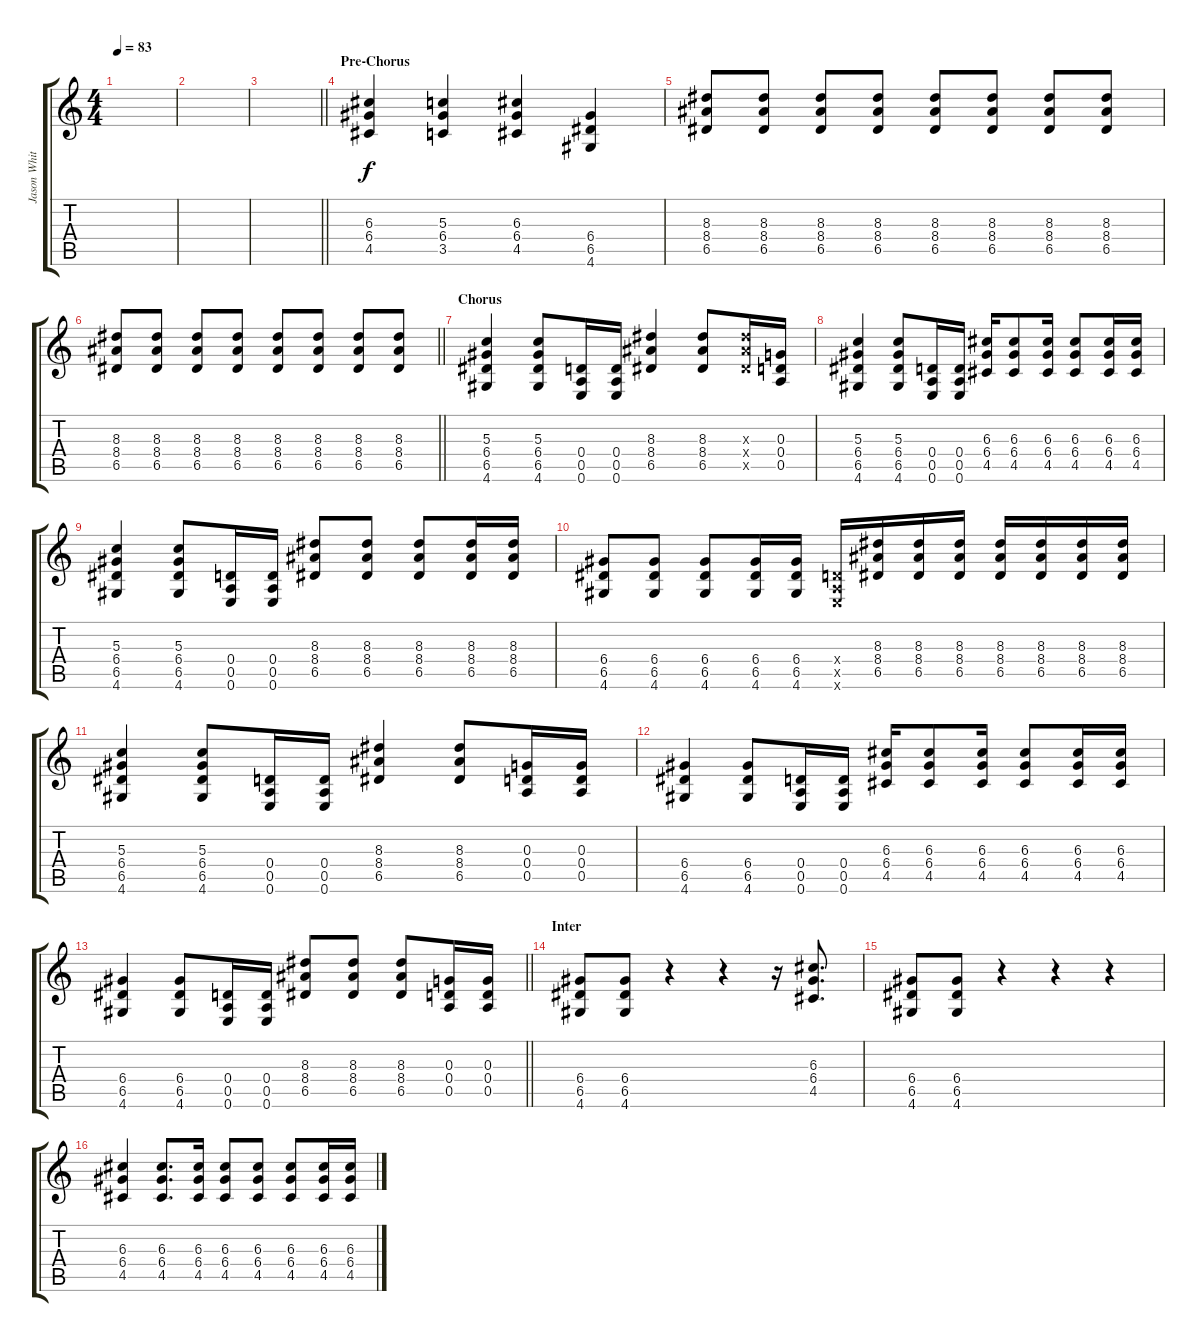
\track ("Jason White [Guitar]" "Jason Whit") {instrument overdrivenguitar}
\staff {score tabs}
\tuning (E4 B3 G3 D3 A2 E2) {hide}
\ts (4 4)
\tempo 83
\clef g2
\ks c
|
|
\barLineRight lightlight
|
\section ("" "Pre-Chorus")
(6.3 6.4 4.5).4 (5.3 6.4 3.5).4 (6.3 6.4 4.5).4 (6.4 6.5 4.6).4 |
(8.3 8.4 6.5).8 (8.3 8.4 6.5).8 (8.3 8.4 6.5).8 (8.3 8.4 6.5).8 (8.3 8.4 6.5).8 (8.3 8.4 6.5).8 (8.3 8.4 6.5).8 (8.3 8.4 6.5).8 |
\barLineRight lightlight
(8.3 8.4 6.5).8 (8.3 8.4 6.5).8 (8.3 8.4 6.5).8 (8.3 8.4 6.5).8 (8.3 8.4 6.5).8 (8.3 8.4 6.5).8 (8.3 8.4 6.5).8 (8.3 8.4 6.5).8 |
\section ("" "Chorus")
(5.3 6.4 6.5 4.6).4 (5.3 6.4 6.5 4.6).8 (0.4 0.5 0.6).16 (0.4 0.5 0.6).16 (8.3 8.4 6.5).4 (8.3 8.4 6.5).8 (8.3{x} 8.4{x} 6.5{x}).16 (0.3 0.4 0.5).16 |
(5.3 6.4 6.5 4.6).4 (5.3 6.4 6.5 4.6).8 (0.4 0.5 0.6).16 (0.4 0.5 0.6).16 (6.3 6.4 4.5).16 (6.3 6.4 4.5).8 (6.3 6.4 4.5).16 (6.3 6.4 4.5).8 (6.3 6.4 4.5).16 (6.3 6.4 4.5).16 |
(5.3 6.4 6.5 4.6).4 (5.3 6.4 6.5 4.6).8 (0.4 0.5 0.6).16 (0.4 0.5 0.6).16 (8.3 8.4 6.5).8 (8.3 8.4 6.5).8 (8.3 8.4 6.5).8 (8.3 8.4 6.5).16 (8.3 8.4 6.5).16 |
(6.4 6.5 4.6).8 (6.4 6.5 4.6).8 (6.4 6.5 4.6).8 (6.4 6.5 4.6).16 (6.4 6.5 4.6).16 (0.4{x} 0.5{x} 0.6{x}).16 (8.3 8.4 6.5).16 (8.3 8.4 6.5).16 (8.3 8.4 6.5).16 (8.3 8.4 6.5).16 (8.3 8.4 6.5).16 (8.3 8.4 6.5).16 (8.3 8.4 6.5).16 |
(5.3 6.4 6.5 4.6).4 (5.3 6.4 6.5 4.6).8 (0.4 0.5 0.6).16 (0.4 0.5 0.6).16 (8.3 8.4 6.5).4 (8.3 8.4 6.5).8 (0.3 0.4 0.5).16 (0.3 0.4 0.5).16 |
(6.4 6.5 4.6).4 (6.4 6.5 4.6).8 (0.4 0.5 0.6).16 (0.4 0.5 0.6).16 (6.3 6.4 4.5).16 (6.3 6.4 4.5).8 (6.3 6.4 4.5).16 (6.3 6.4 4.5).8 (6.3 6.4 4.5).16 (6.3 6.4 4.5).16 |
\barLineRight lightlight
(6.4 6.5 4.6).4 (6.4 6.5 4.6).8 (0.4 0.5 0.6).16 (0.4 0.5 0.6).16 (8.3 8.4 6.5).8 (8.3 8.4 6.5).8 (8.3 8.4 6.5).8 (0.3 0.4 0.5).16 (0.3 0.4 0.5).16 |
\section ("" "Inter")
(6.4 6.5 4.6).8 (6.4 6.5 4.6).8 r.4 r.4 r.16 (6.3 6.4 4.5).8{d} |
(6.4 6.5 4.6).8 (6.4 6.5 4.6).8 r.4 r.4 r.4 |
(6.3 6.4 4.5).4 (6.3 6.4 4.5).8{d} (6.3 6.4 4.5).16 (6.3 6.4 4.5).8 (6.3 6.4 4.5).8 (6.3 6.4 4.5).8 (6.3 6.4 4.5).16 (6.3 6.4 4.5).16
